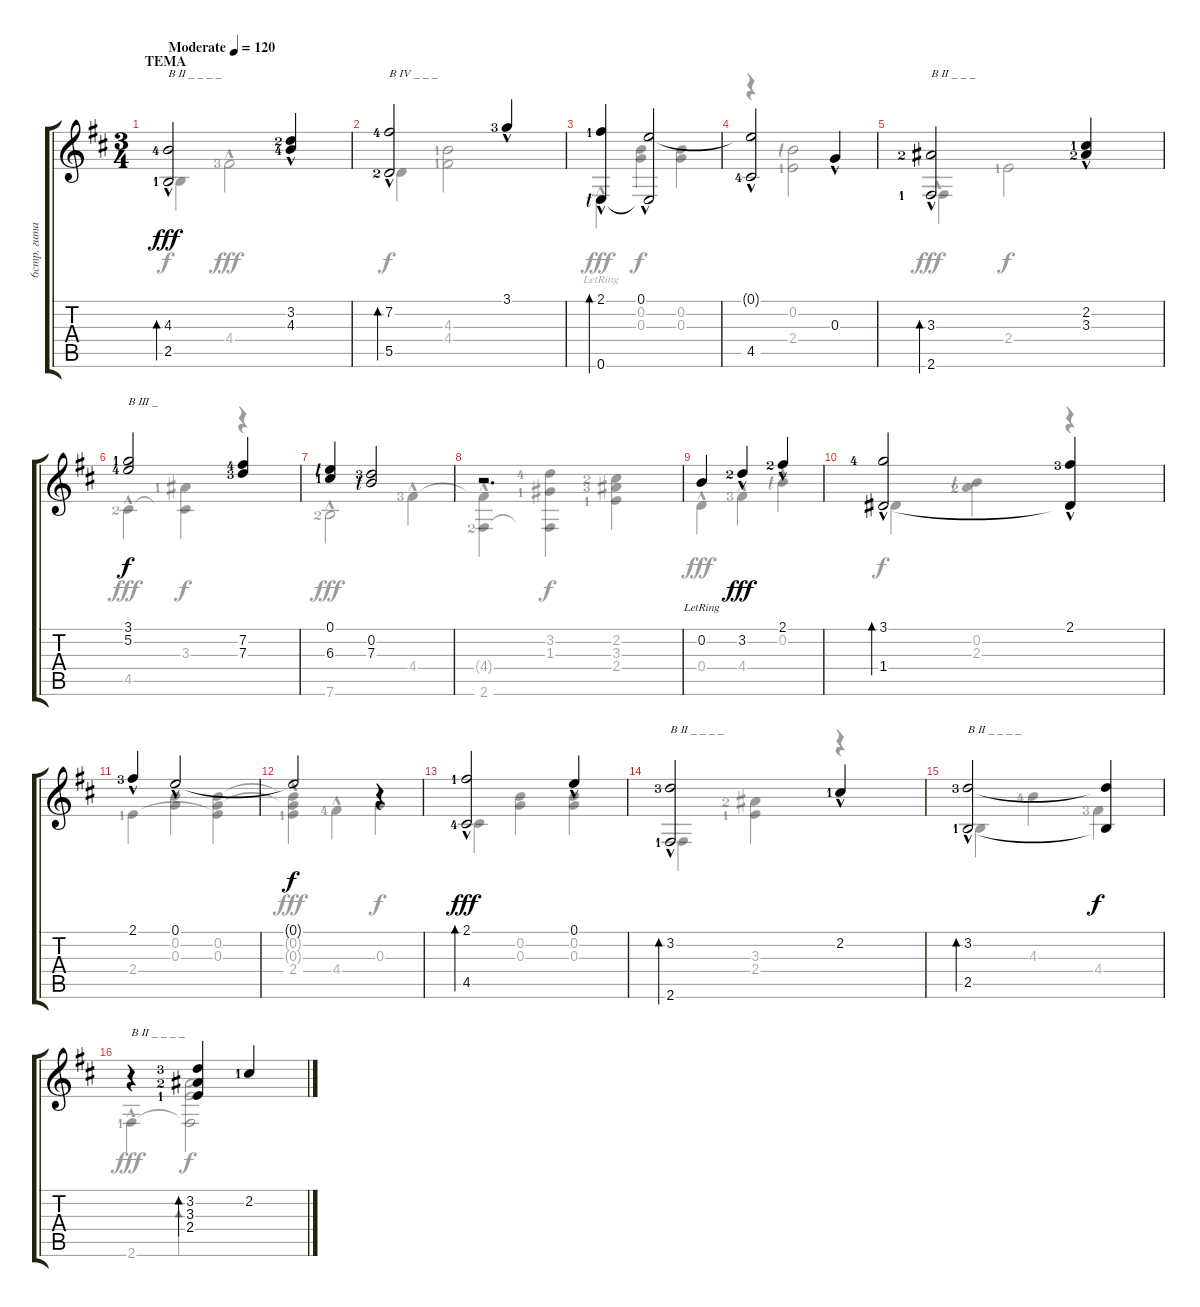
\track ("6стр. гитара" "6стр. гита") {instrument acousticguitarnylon}
\staff {score tabs}
\tuning (E4 B3 G3 D3 A2 E2) {hide}
\voice
\ts (3 4)
\section ("" "ТЕМА")
\tempo (120 "Moderate")
\clef g2
\ks bminor
(4.3{hac lf 5} 2.5{hac lf 2}).2{bd 480 txt "B II _ _ _ _" dy fff instrument acousticguitarnylon} (3.2{hac lf 3} 4.3{lf 5}).4 |
(7.2{hac lf 5} 5.5{hac lf 3}).2{bd 480 txt "B IV _ _ _"} 3.1{hac lf 4}.4 |
(2.1{hac lf 2} 0.6{hac lf 1}).4{bd 480} (0.1{hac} 0.6{t}).2 |
(0.1{t} 4.5{hac lf 5}).2 0.3{hac}.4 |
(3.3{hac lf 3} 2.6{hac lf 2}).2{bd 480 txt "B II _ _ _"} (2.2{hac lf 2} 3.3{lf 3}).4 |
(3.1{lf 2} 5.2{lf 5}).2{txt "B III _" dy f} (7.2{lf 5} 7.3{lf 4}).4 |
(0.1{lf 1} 6.3{lf 2}).4 (0.2{lf 1} 7.3{lf 4}).2 |
r.2{d} |
0.2{lr}.4 3.2{hac lf 3}.4{dy fff} 2.1{hac lf 3}.4 |
(3.1{hac lf 5} 1.4).2{bd 480} (2.1{hac lf 4} 1.4{t}).4 |
2.1{hac lf 4}.4 0.1{hac}.2 |
0.1{t}.2{dy f} r.4 |
(2.1{hac lf 2} 4.5{lf 5}).2{bd 480 dy fff} 0.1{hac}.4 |
(3.2{hac lf 4} 2.6{hac lf 2}).2{bd 480 txt "B II _ _ _ _"} 2.2{hac lf 2}.4 |
(3.2{hac lf 4} 2.5{hac lf 2}).2{bd 480 txt "B II _ _ _ _"} (3.2{t} 2.5{t}).4{dy f} |
r.4{txt "B II _ _ _ _"} (3.2{lf 4} 3.3{lf 3} 2.4{lf 2}).4{bd 480} 2.2{lf 2}.4
\voice
\clef g2
\ottava regular
\simile none
\ks bminor
2.5.4{dy f} 4.4{hac lf 4}.2{dy fff} |
5.5.4{dy f} (4.3{lf 2} 4.4{lf 2}).2 |
0.6{hac lr}.4{dy fff} (0.2 0.3).4{dy f} (0.2 0.3).4 |
r.4 (0.2{lf 1} 2.4{lf 2}).2 |
2.6{hac}.4{dy fff} 2.4{lf 2}.2{dy f} |
4.5{hac lf 3}.4{dy fff} (3.3{lf 2} 4.5{t}).4{dy f} r.4 |
7.6{hac lf 3}.2{dy fff} 4.4{hac lf 4}.4 |
(4.4{t} 2.6{hac lf 3}).4 (3.2{lf 5} 1.3{lf 2} 2.6{t}).4{dy f} (2.2{lf 3} 3.3{lf 4} 2.4{lf 2}).4 |
0.4{hac}.4{dy fff} 4.4{hac lf 4}.4 0.2{hac lf 1}.4 |
1.4{lf 2}.4{dy f} (0.2{lf 1} 2.3{lf 3}).4 r.4 |
2.4{lf 2}.4 (0.2 0.3).4 (0.2 0.3 2.4{t}).4 |
(0.2{t} 0.3{t} 2.4{hac lf 2}).4{dy fff} 4.4{hac lf 5}.4 0.3.4{dy f} |
4.5.4 (0.2 0.3).4 (0.2 0.3).4 |
2.6.4 (3.3{lf 3} 2.4{lf 2}).4 r.4 |
2.5.4 4.3{lf 5}.4 4.4{lf 4}.4 |
2.6{hac lf 2}.4{dy fff} (3.3 2.4 2.6{t}).2{bd 480 dy f}
